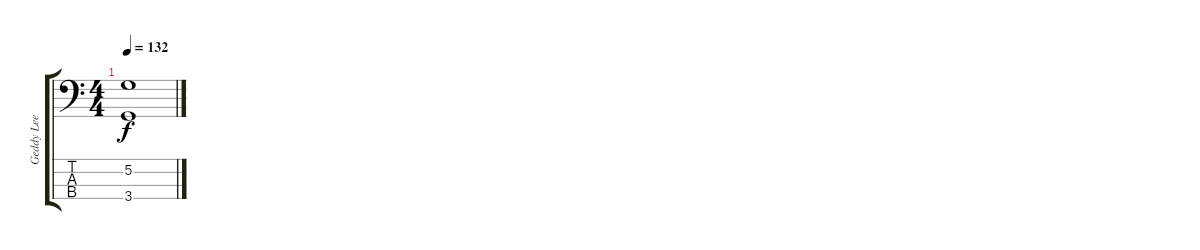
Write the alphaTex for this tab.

\track ("Geddy Lee" "Geddy Lee") {instrument electricbasspick}
\staff {score tabs}
\tuning (G2 D2 A1 E1) {hide}
\ts (4 4)
\tempo 132
\clef f4
\ks c
(5.2{t} 3.4{t}).1{dy f}
